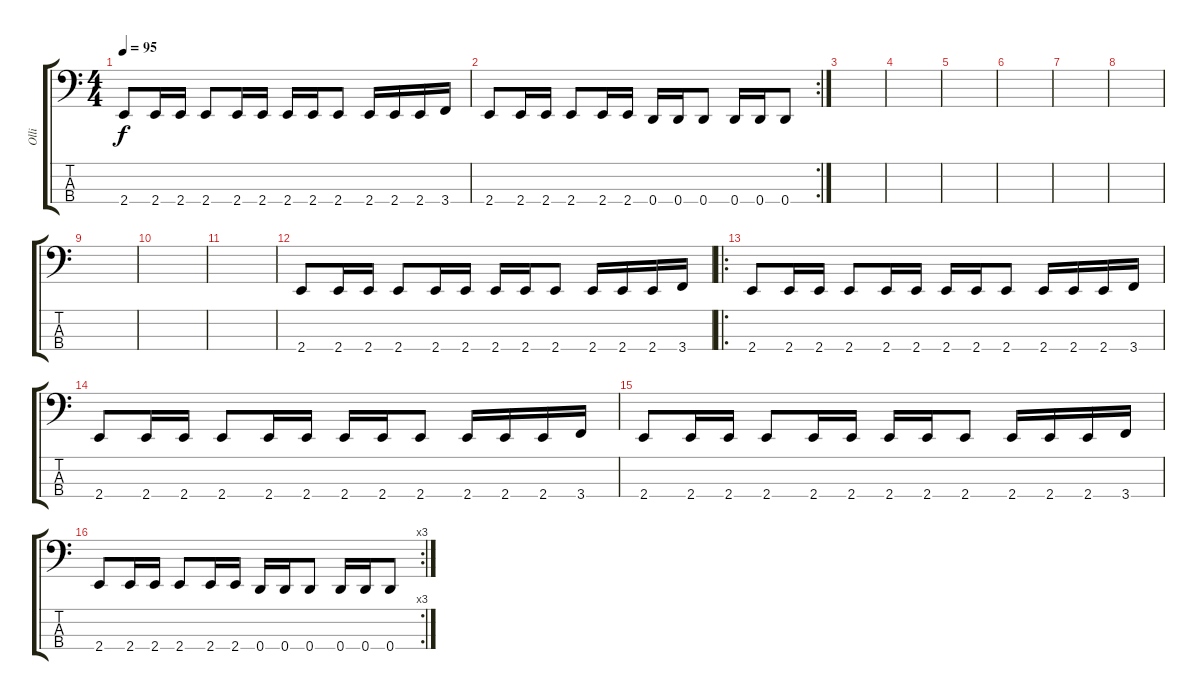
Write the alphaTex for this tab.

\track ("Olli" "Olli") {instrument electricbassfinger}
\staff {score tabs}
\tuning (G2 D2 A1 D1) {hide}
\ts (4 4)
\tempo 95
\clef f4
\ks c
2.4.8{dy f} 2.4.16 2.4.16 2.4.8 2.4.16 2.4.16 2.4.16 2.4.16 2.4.8 2.4.16 2.4.16 2.4.16 3.4.16 |
\rc 2
2.4.8 2.4.16 2.4.16 2.4.8 2.4.16 2.4.16 0.4.16 0.4.16 0.4.8 0.4.16 0.4.16 0.4.8 |
|
|
|
|
|
|
|
|
|
2.4.8 2.4.16 2.4.16 2.4.8 2.4.16 2.4.16 2.4.16 2.4.16 2.4.8 2.4.16 2.4.16 2.4.16 3.4.16 |
\ro
2.4.8 2.4.16 2.4.16 2.4.8 2.4.16 2.4.16 2.4.16 2.4.16 2.4.8 2.4.16 2.4.16 2.4.16 3.4.16 |
2.4.8 2.4.16 2.4.16 2.4.8 2.4.16 2.4.16 2.4.16 2.4.16 2.4.8 2.4.16 2.4.16 2.4.16 3.4.16 |
2.4.8 2.4.16 2.4.16 2.4.8 2.4.16 2.4.16 2.4.16 2.4.16 2.4.8 2.4.16 2.4.16 2.4.16 3.4.16 |
\rc 3
2.4.8 2.4.16 2.4.16 2.4.8 2.4.16 2.4.16 0.4.16 0.4.16 0.4.8 0.4.16 0.4.16 0.4.8
